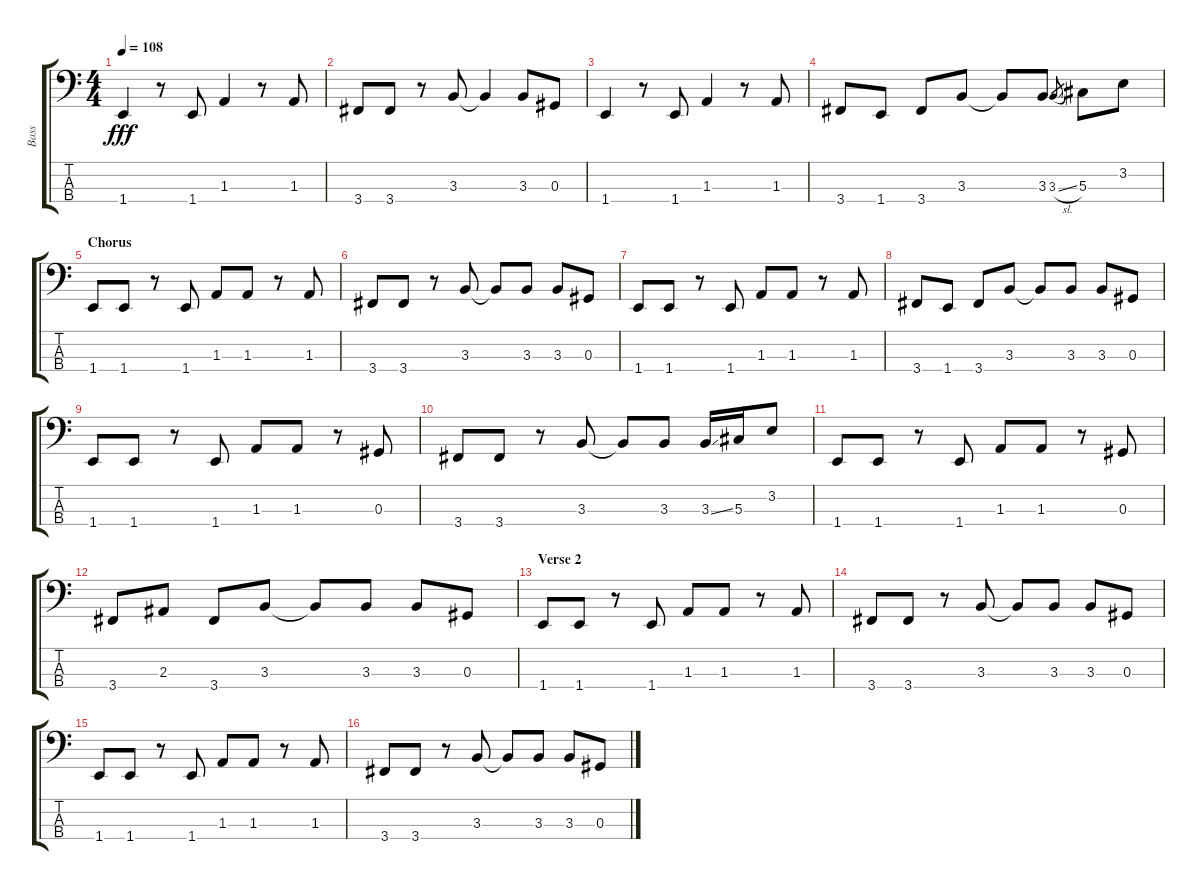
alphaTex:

\track ("Bass" "Bass") {instrument electricbasspick}
\staff {score tabs}
\tuning (Gb2 Db2 Ab1 Eb1) {hide}
\ts (4 4)
\tempo 108
\clef f4
\ks c
1.4.4{dy fff} r.8 1.4.8 1.3.4 r.8 1.3.8 |
3.4.8 3.4.8 r.8 3.3.8 3.3{t}.4 3.3.8 0.3.8 |
1.4.4 r.8 1.4.8 1.3.4 r.8 1.3.8 |
3.4.8 1.4.8 3.4.8 3.3.8 3.3{t}.8 3.3.8 3.3{sl}.8{gr} 5.3.8 3.2.8 |
\section ("" "Chorus")
1.4.8 1.4.8 r.8 1.4.8 1.3.8 1.3.8 r.8 1.3.8 |
3.4.8 3.4.8 r.8 3.3.8 3.3{t}.8 3.3.8 3.3.8 0.3.8 |
1.4.8 1.4.8 r.8 1.4.8 1.3.8 1.3.8 r.8 1.3.8 |
3.4.8 1.4.8 3.4.8 3.3.8 3.3{t}.8 3.3.8 3.3.8 0.3.8 |
1.4.8 1.4.8 r.8 1.4.8 1.3.8 1.3.8 r.8 0.3.8 |
3.4.8 3.4.8 r.8 3.3.8 3.3{t}.8 3.3.8 3.3{ss}.16 5.3.16 3.2.8 |
1.4.8 1.4.8 r.8 1.4.8 1.3.8 1.3.8 r.8 0.3.8 |
3.4.8 2.3.8 3.4.8 3.3.8 3.3{t}.8 3.3.8 3.3.8 0.3.8 |
\section ("" "Verse 2")
1.4.8 1.4.8 r.8 1.4.8 1.3.8 1.3.8 r.8 1.3.8 |
3.4.8 3.4.8 r.8 3.3.8 3.3{t}.8 3.3.8 3.3.8 0.3.8 |
1.4.8 1.4.8 r.8 1.4.8 1.3.8 1.3.8 r.8 1.3.8 |
3.4.8 3.4.8 r.8 3.3.8 3.3{t}.8 3.3.8 3.3.8 0.3.8
